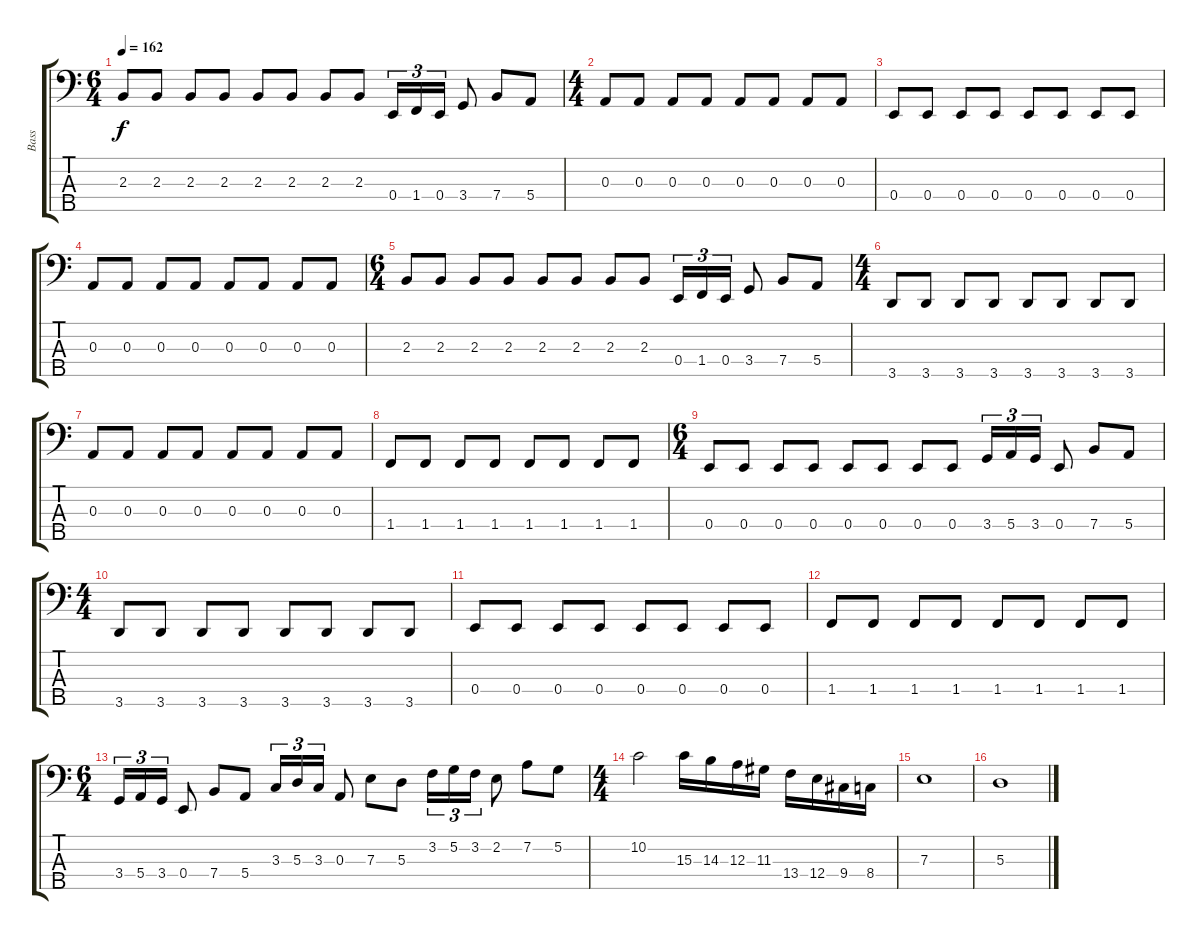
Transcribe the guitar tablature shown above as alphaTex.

\track ("Bass" "Bass") {instrument electricbassfinger}
\staff {score tabs}
\tuning (G2 D2 A1 E1 B0) {hide}
\ts (6 4)
\tempo 162
\clef f4
\ks c
2.3.8{dy f} 2.3.8 2.3.8 2.3.8 2.3.8 2.3.8 2.3.8 2.3.8 0.4.16{tu (3 2)} 1.4.16{tu (3 2)} 0.4.16{tu (3 2)} 3.4.8 7.4.8 5.4.8 |
\ts (4 4)
0.3.8 0.3.8 0.3.8 0.3.8 0.3.8 0.3.8 0.3.8 0.3.8 |
0.4.8 0.4.8 0.4.8 0.4.8 0.4.8 0.4.8 0.4.8 0.4.8 |
0.3.8 0.3.8 0.3.8 0.3.8 0.3.8 0.3.8 0.3.8 0.3.8 |
\ts (6 4)
2.3.8 2.3.8 2.3.8 2.3.8 2.3.8 2.3.8 2.3.8 2.3.8 0.4.16{tu (3 2)} 1.4.16{tu (3 2)} 0.4.16{tu (3 2)} 3.4.8 7.4.8 5.4.8 |
\ts (4 4)
3.5.8 3.5.8 3.5.8 3.5.8 3.5.8 3.5.8 3.5.8 3.5.8 |
0.3.8 0.3.8 0.3.8 0.3.8 0.3.8 0.3.8 0.3.8 0.3.8 |
1.4.8 1.4.8 1.4.8 1.4.8 1.4.8 1.4.8 1.4.8 1.4.8 |
\ts (6 4)
0.4.8 0.4.8 0.4.8 0.4.8 0.4.8 0.4.8 0.4.8 0.4.8 3.4.16{tu (3 2)} 5.4.16{tu (3 2)} 3.4.16{tu (3 2)} 0.4.8 7.4.8 5.4.8 |
\ts (4 4)
3.5.8 3.5.8 3.5.8 3.5.8 3.5.8 3.5.8 3.5.8 3.5.8 |
0.4.8 0.4.8 0.4.8 0.4.8 0.4.8 0.4.8 0.4.8 0.4.8 |
1.4.8 1.4.8 1.4.8 1.4.8 1.4.8 1.4.8 1.4.8 1.4.8 |
\ts (6 4)
3.4.16{tu (3 2)} 5.4.16{tu (3 2)} 3.4.16{tu (3 2)} 0.4.8 7.4.8 5.4.8 3.3.16{tu (3 2)} 5.3.16{tu (3 2)} 3.3.16{tu (3 2)} 0.3.8 7.3.8 5.3.8 3.2.16{tu (3 2)} 5.2.16{tu (3 2)} 3.2.16{tu (3 2)} 2.2.8 7.2.8 5.2.8 |
\ts (4 4)
10.2.2 15.3.16 14.3.16 12.3.16 11.3.16 13.4.16 12.4.16 9.4.16 8.4.16 |
7.3.1 |
5.3.1
